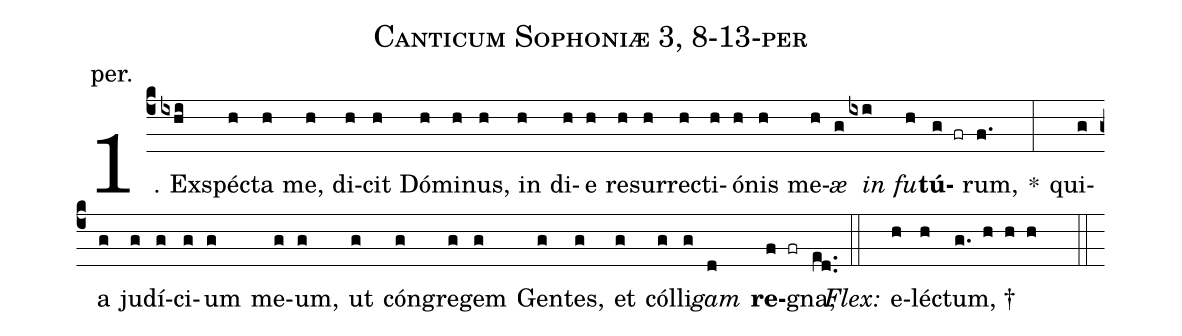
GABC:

name: Canticum Sophoniæ 3, 8-13-per;
annotation: per.;
%%
(c4)1. Ex(ixhi)spéc(h)ta(h) me,(h) di(h)cit(h) Dó(h)mi(h)nus,(h) in(h) di(h)e(h) re(h)sur(h)rec(h)ti(h)ó(h)nis(h) me(h)<i>æ</i>(g) <i>in</i>(ixi) <i>fu</i>(h)<b>tú</b>(g fr)rum,(f.) *(:) qui(g)a(g) ju(g)dí(g)ci(g)um(g) me(g)um,(g) ut(g) cón(g)gre(g)gem(g) Gen(g)tes,(g) et(g) cól(g)li(g)<i>gam</i>(d) <b>re</b>(f fr)gna,(ed..) (::)
<i>Flex:</i>()  e(h)léc(h)tum, †(g. h h h  ::)
